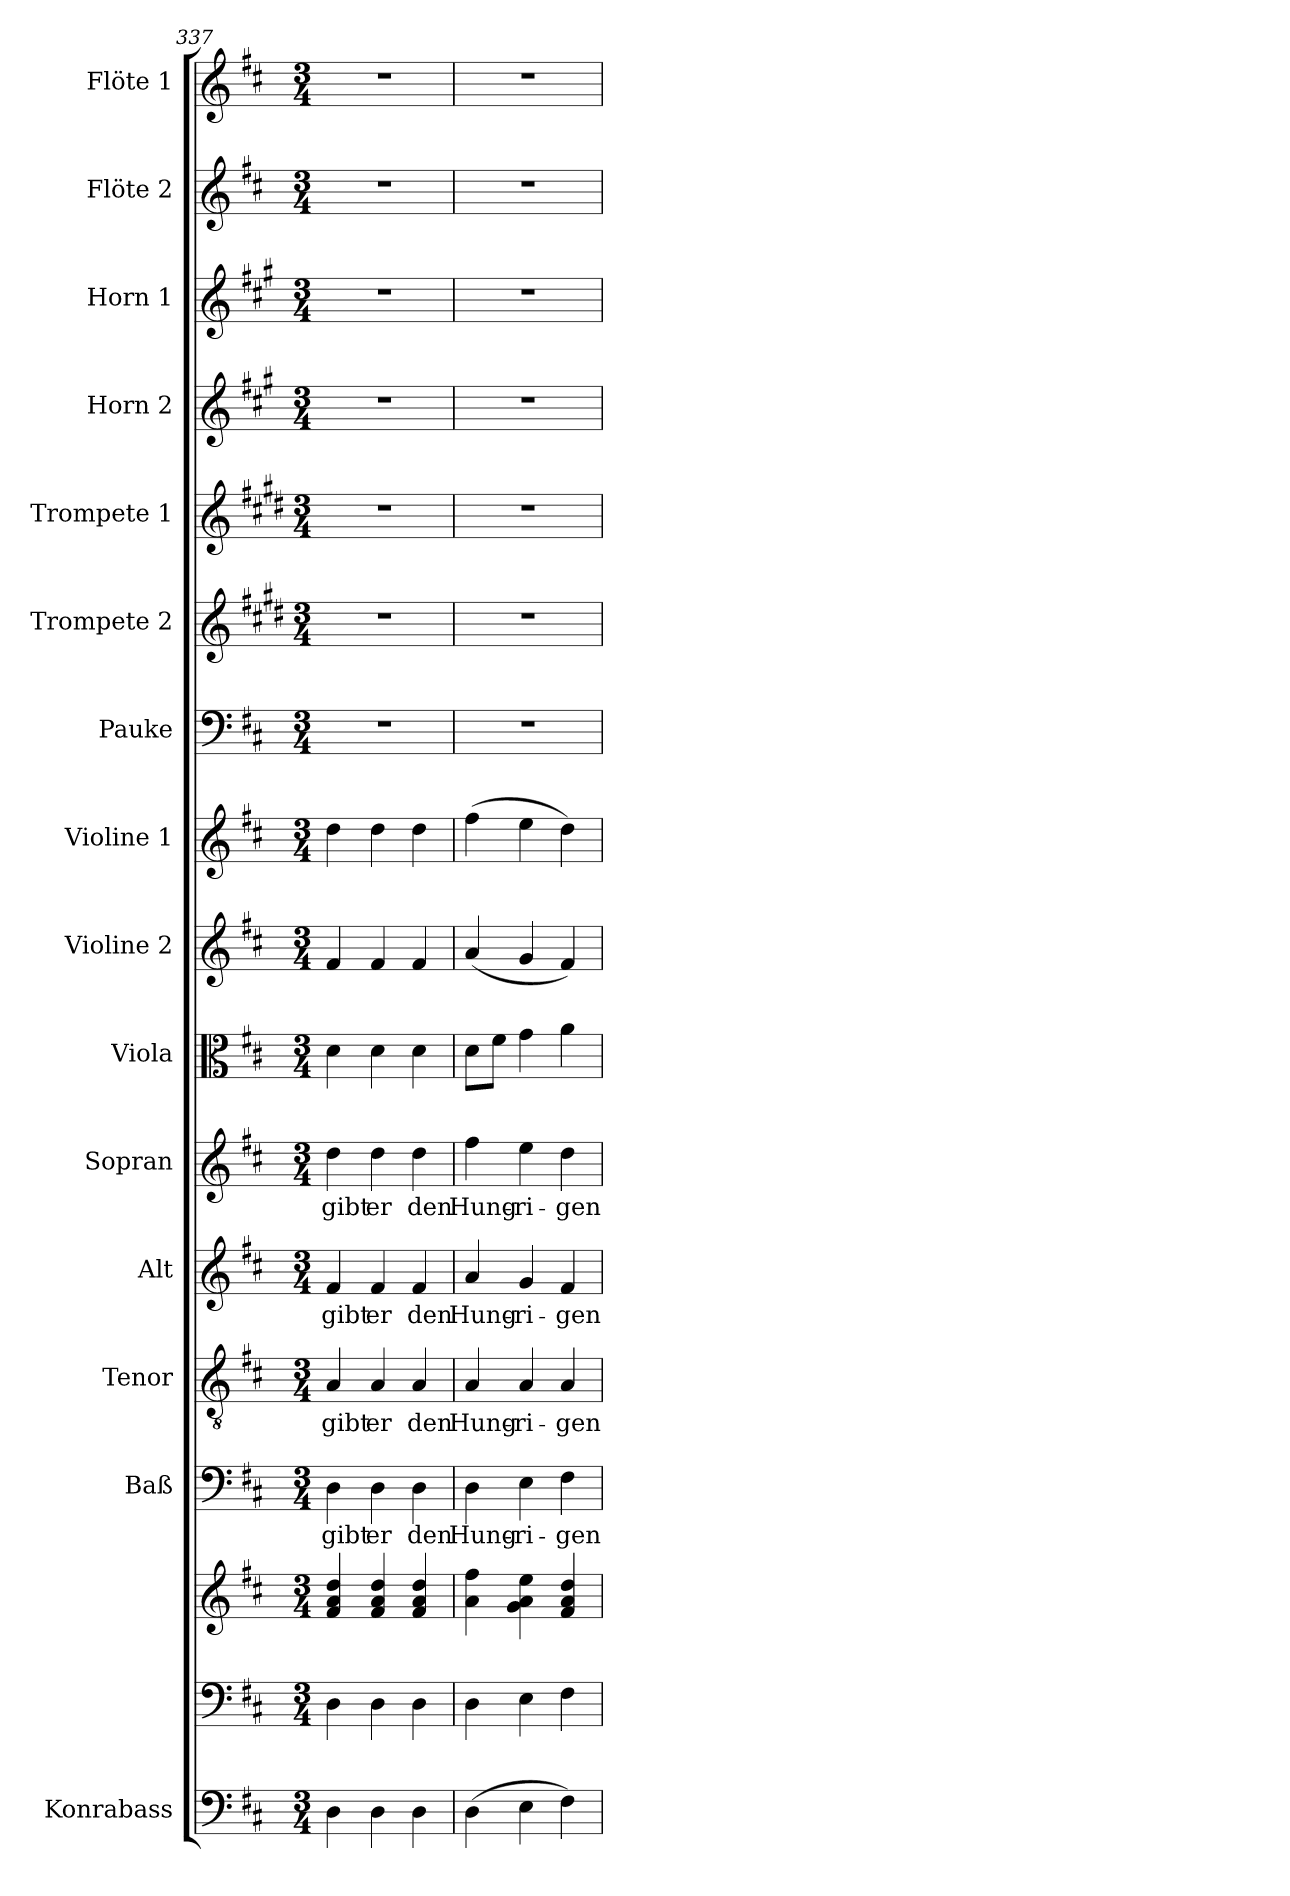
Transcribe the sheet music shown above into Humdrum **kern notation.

**kern	**kern	**kern	**kern	**text	**kern	**text	**kern	**text	**kern	**text	**kern	**kern	**kern	**kern	**kern	**kern	**kern	**kern	**kern	**kern
*part16	*part15	*part15	*part14	*part14	*part13	*part13	*part12	*part12	*part11	*part11	*part10	*part9	*part8	*part7	*part6	*part5	*part4	*part3	*part2	*part1
*staff17	*staff16	*staff15	*staff14	*staff14	*staff13	*staff13	*staff12	*staff12	*staff11	*staff11	*staff10	*staff9	*staff8	*staff7	*staff6	*staff5	*staff4	*staff3	*staff2	*staff1
*I"Konrabass	*	*	*I"Baß	*	*I"Tenor	*	*I"Alt	*	*I"Sopran	*	*I"Viola	*I"Violine 2	*I"Violine 1	*I"Pauke	*I"Trompete 2	*I"Trompete 1	*I"Horn 2	*I"Horn 1	*I"Flöte 2	*I"Flöte 1
*I'Kb.	*	*	*I'Baß	*	*I'Ten	*	*I'Alt	*	*I'Sop	*	*I'Vla.	*I'Vln. 2	*I'Vln. 1	*I'Pk.	*I'Trp. 2	*I'Trp. 1	*I'Hrn. 2	*I'Hrn. 1	*I'Fl. 2	*I'Fl. 1
!!LO:PB:g=z
*clefF4	*clefF4	*clefG2	*clefF4	*	*clefGv2	*	*clefG2	*	*clefG2	*	*clefC3	*clefG2	*clefG2	*clefF4	*clefG2	*clefG2	*clefG2	*clefG2	*clefG2	*clefG2
*ITrd7c12	*	*	*	*	*	*	*	*	*	*	*	*	*	*	*ITrd1c2	*ITrd1c2	*ITrd4c7	*ITrd4c7	*	*
*k[f#c#]	*k[f#c#]	*k[f#c#]	*k[f#c#]	*	*k[f#c#]	*	*k[f#c#]	*	*k[f#c#]	*	*k[f#c#]	*k[f#c#]	*k[f#c#]	*k[f#c#]	*k[f#c#]	*k[f#c#]	*k[f#c#]	*k[f#c#]	*k[f#c#]	*k[f#c#]
*D:	*D:	*D:	*D:	*	*D:	*	*D:	*	*D:	*	*D:	*D:	*D:	*D:	*D:	*D:	*D:	*D:	*D:	*D:
*M3/4	*M3/4	*M3/4	*M3/4	*	*M3/4	*	*M3/4	*	*M3/4	*	*M3/4	*M3/4	*M3/4	*M3/4	*M3/4	*M3/4	*M3/4	*M3/4	*M3/4	*M3/4
=337	=337	=337	=337	=337	=337	=337	=337	=337	=337	=337	=337	=337	=337	=337	=337	=337	=337	=337	=337	=337
!	!	!	!	!LO:LY:b	!	!LO:LY:b	!	!LO:LY:b	!	!LO:LY:b	!	!	!	!	!	!	!	!	!	!
4DD\	4D\	4f#/ 4a/ 4dd/	4D\	gibt	4A/	gibt	4f#/	gibt	4dd\	gibt	4d\	4f#/	4dd\	2.r	2.r	2.r	2.r	2.r	2.r	2.r
!	!	!	!	!LO:LY:b	!	!LO:LY:b	!	!LO:LY:b	!	!LO:LY:b	!	!	!	!	!	!	!	!	!	!
4DD\	4D\	4f#/ 4a/ 4dd/	4D\	er	4A/	er	4f#/	er	4dd\	er	4d\	4f#/	4dd\	.	.	.	.	.	.	.
!	!	!	!	!LO:LY:b	!	!LO:LY:b	!	!LO:LY:b	!	!LO:LY:b	!	!	!	!	!	!	!	!	!	!
4DD\	4D\	4f#/ 4a/ 4dd/	4D\	den	4A/	den	4f#/	den	4dd\	den	4d\	4f#/	4dd\	.	.	.	.	.	.	.
=338	=338	=338	=338	=338	=338	=338	=338	=338	=338	=338	=338	=338	=338	=338	=338	=338	=338	=338	=338	=338
!	!	!	!	!LO:LY:b	!	!LO:LY:b	!	!LO:LY:b	!	!LO:LY:b	!	!	!	!	!	!	!	!	!	!
(>4DD\	4D\	4a\ 4ff#\	4D\	Hung-	4A/	Hung-	4a/	Hung-	4ff#\	Hung-	8d\L	(<4a/	(>4ff#\	2.r	2.r	2.r	2.r	2.r	2.r	2.r
.	.	.	.	.	.	.	.	.	.	.	8f#\J	.	.	.	.	.	.	.	.	.
!	!	!	!	!LO:LY:b	!	!LO:LY:b	!	!LO:LY:b	!	!LO:LY:b	!	!	!	!	!	!	!	!	!	!
4EE\	4E\	4g\ 4a\ 4ee\	4E\	-ri-	4A/	-ri-	4g/	-ri-	4ee\	-ri-	4g\	4g/	4ee\	.	.	.	.	.	.	.
!	!	!	!	!LO:LY:b	!	!LO:LY:b	!	!LO:LY:b	!	!LO:LY:b	!	!	!	!	!	!	!	!	!	!
4FF#\)	4F#\	4f#/ 4a/ 4dd/	4F#\	-gen	4A/	-gen	4f#/	-gen	4dd\	-gen	4a\	4f#/)	4dd\)	.	.	.	.	.	.	.
=	=	=	=	=	=	=	=	=	=	=	=	=	=	=	=	=	=	=	=	=
*-	*-	*-	*-	*-	*-	*-	*-	*-	*-	*-	*-	*-	*-	*-	*-	*-	*-	*-	*-	*-
